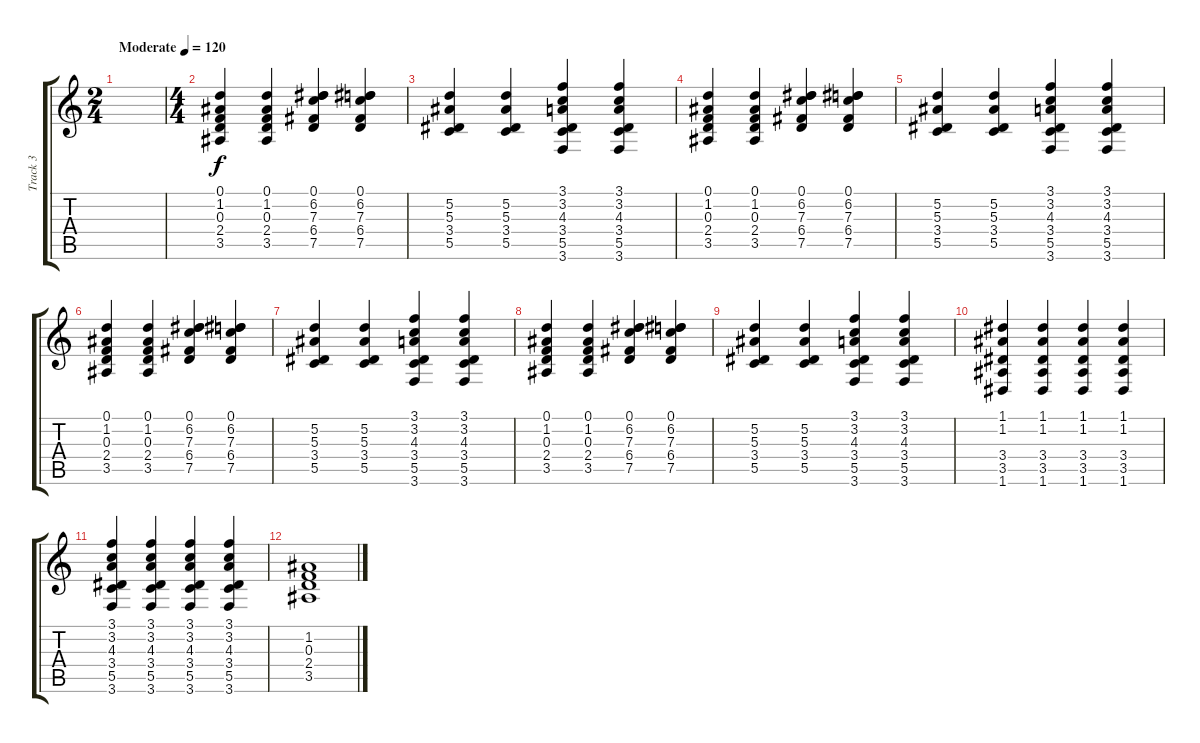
\track ("Track 3" "Track 3") {mute instrument acousticguitarsteel}
\staff {score tabs}
\tuning (D4 A3 F3 C3 G2 D2) {hide}
\ts (2 4)
\tempo (120 "Moderate")
\clef g2
\ks c
|
\ts (4 4)
(0.1 1.2 0.3 2.4 3.5).4 (0.1 1.2 0.3 2.4 3.5).4 (0.1 6.2 7.3 6.4 7.5).4 (0.1 6.2 7.3 6.4 7.5).4 |
(5.2 5.3 3.4 5.5).4 (5.2 5.3 3.4 5.5).4 (3.1 3.2 4.3 3.4 5.5 3.6).4 (3.1 3.2 4.3 3.4 5.5 3.6).4 |
(0.1 1.2 0.3 2.4 3.5).4 (0.1 1.2 0.3 2.4 3.5).4 (0.1 6.2 7.3 6.4 7.5).4 (0.1 6.2 7.3 6.4 7.5).4 |
(5.2 5.3 3.4 5.5).4 (5.2 5.3 3.4 5.5).4 (3.1 3.2 4.3 3.4 5.5 3.6).4 (3.1 3.2 4.3 3.4 5.5 3.6).4 |
(0.1 1.2 0.3 2.4 3.5).4 (0.1 1.2 0.3 2.4 3.5).4 (0.1 6.2 7.3 6.4 7.5).4 (0.1 6.2 7.3 6.4 7.5).4 |
(5.2 5.3 3.4 5.5).4 (5.2 5.3 3.4 5.5).4 (3.1 3.2 4.3 3.4 5.5 3.6).4 (3.1 3.2 4.3 3.4 5.5 3.6).4 |
(0.1 1.2 0.3 2.4 3.5).4 (0.1 1.2 0.3 2.4 3.5).4 (0.1 6.2 7.3 6.4 7.5).4 (0.1 6.2 7.3 6.4 7.5).4 |
(5.2 5.3 3.4 5.5).4 (5.2 5.3 3.4 5.5).4 (3.1 3.2 4.3 3.4 5.5 3.6).4 (3.1 3.2 4.3 3.4 5.5 3.6).4 |
(1.1 1.2 3.4 3.5 1.6).4 (1.1 1.2 3.4 3.5 1.6).4 (1.1 1.2 3.4 3.5 1.6).4 (1.1 1.2 3.4 3.5 1.6).4 |
(3.1 3.2 4.3 3.4 5.5 3.6).4 (3.1 3.2 4.3 3.4 5.5 3.6).4 (3.1 3.2 4.3 3.4 5.5 3.6).4 (3.1 3.2 4.3 3.4 5.5 3.6).4 |
(1.2 0.3 2.4 3.5).1
